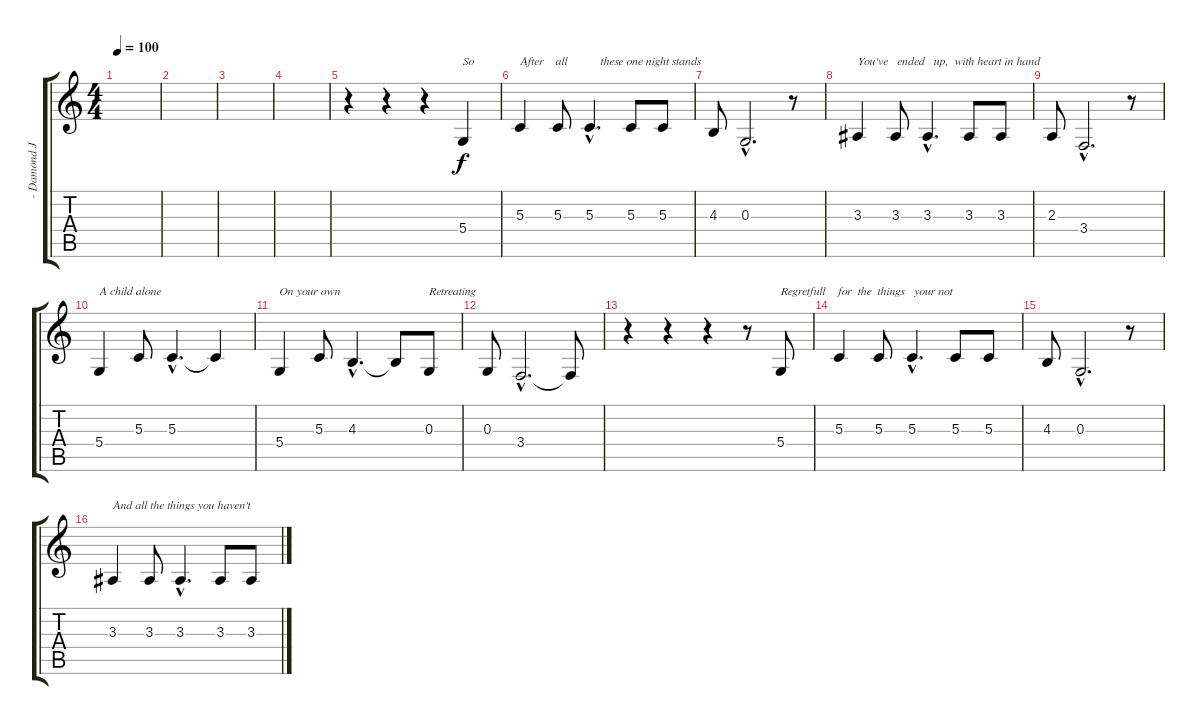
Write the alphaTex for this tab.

\track ("- Damond Jiniya (Vocals)" "- Damond J") {instrument clarinet}
\staff {score tabs}
\tuning (E4 B3 G3 D3 A2 E2) {hide}
\ts (4 4)
\tempo 100
\clef g2
\ks c
|
|
|
|
r.4 r.4 r.4 5.4.4{txt "So"} |
5.3.4{txt "After    all           these one night stands"} 5.3.8 5.3{hac}.4{d} 5.3.8 5.3.8 |
4.3.8 0.3{hac}.2{d} r.8 |
3.3.4{txt "You've   ended   up,  with heart in hand"} 3.3.8 3.3{hac}.4{d} 3.3.8 3.3.8 |
2.3.8 3.4{hac}.2{d} r.8 |
5.4.4{txt "A child alone"} 5.3.8 5.3{hac}.4{d} 5.3{t}.4 |
5.4.4{txt "On your own"} 5.3.8 4.3{hac}.4{d} 4.3{t}.8 0.3.8{txt "Retreating"} |
0.3.8 3.4{hac}.2{d} 3.4{t}.8 |
r.4 r.4 r.4 r.8 5.4.8{txt "Regretfull    for  the  things   your not"} |
5.3.4 5.3.8 5.3{hac}.4{d} 5.3.8 5.3.8 |
4.3.8 0.3{hac}.2{d} r.8 |
3.3.4{txt "And all the things you haven't "} 3.3.8 3.3{hac}.4{d} 3.3.8 3.3.8
